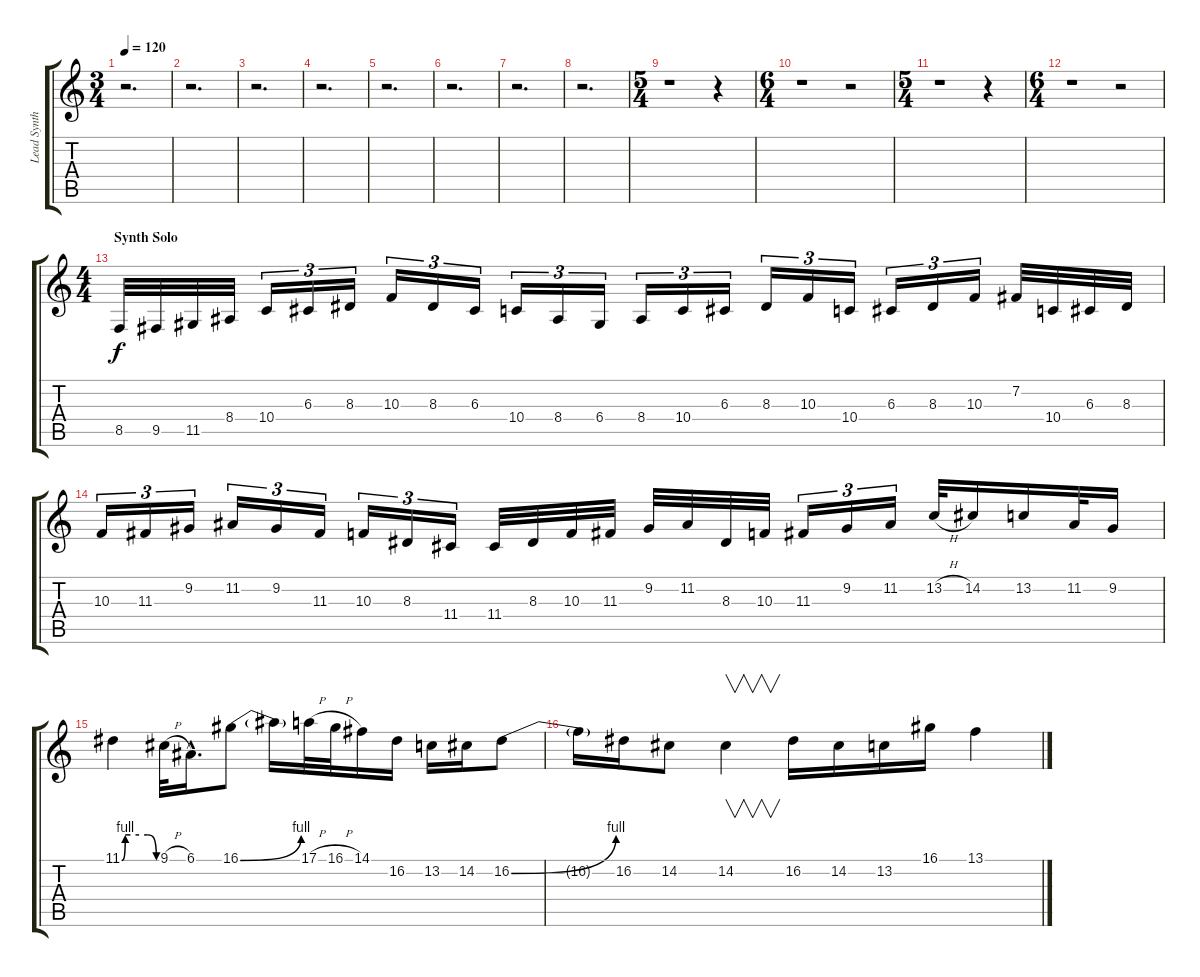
\track ("Lead Synth" "Lead Synth") {instrument lead2sawtooth}
\staff {score tabs}
\tuning (E4 B3 G3 D3 A2 E2) {hide}
\ts (3 4)
\tempo 120
\clef g2
\ks c
r.2{d dy f} |
r.2{d} |
r.2{d} |
r.2{d} |
r.2{d} |
r.2{d} |
r.2{d} |
r.2{d} |
\ts (5 4)
r.1 r.4 |
\ts (6 4)
r.1 r.2 |
\ts (5 4)
r.1 r.4 |
\ts (6 4)
r.1 r.2 |
\ts (4 4)
\section ("" "Synth Solo")
8.5.32 9.5.32 11.5.32 8.4.32 10.4.16{tu (3 2)} 6.3.16{tu (3 2)} 8.3.16{tu (3 2)} 10.3.16{tu (3 2)} 8.3.16{tu (3 2)} 6.3.16{tu (3 2)} 10.4.16{tu (3 2)} 8.4.16{tu (3 2)} 6.4.16{tu (3 2)} 8.4.16{tu (3 2)} 10.4.16{tu (3 2)} 6.3.16{tu (3 2)} 8.3.16{tu (3 2)} 10.3.16{tu (3 2)} 10.4.16{tu (3 2)} 6.3.16{tu (3 2)} 8.3.16{tu (3 2)} 10.3.16{tu (3 2)} 7.2.32 10.4.32 6.3.32 8.3.32 |
10.3.16{tu (3 2)} 11.3.16{tu (3 2)} 9.2.16{tu (3 2)} 11.2.16{tu (3 2)} 9.2.16{tu (3 2)} 11.3.16{tu (3 2)} 10.3.16{tu (3 2)} 8.3.16{tu (3 2)} 11.4.16{tu (3 2)} 11.4.32 8.3.32 10.3.32 11.3.32 9.2.32 11.2.32 8.3.32 10.3.32 11.3.16{tu (3 2)} 9.2.16{tu (3 2)} 11.2.16{tu (3 2)} 13.2{h}.32 14.2.16 13.2.16 11.2.32 9.2.16 |
11.1{be (custom 0 0 6 4 15 4 30 4 45 4 60 0)}.4 9.1{h}.32 6.1{hac}.16{d} 16.1{be (bend 0 0 60 4)}.8 16.1{t}.16 17.1{h}.32 16.1{h}.32 14.1.16 16.2.16 13.2.16 14.2.16 16.2{be (bend 0 0 60 4)}.8 |
16.2{t}.16 16.2.16 14.2.8 14.2.4{v} 16.2.16 14.2.16 13.2.16 16.1.16 13.1.4
